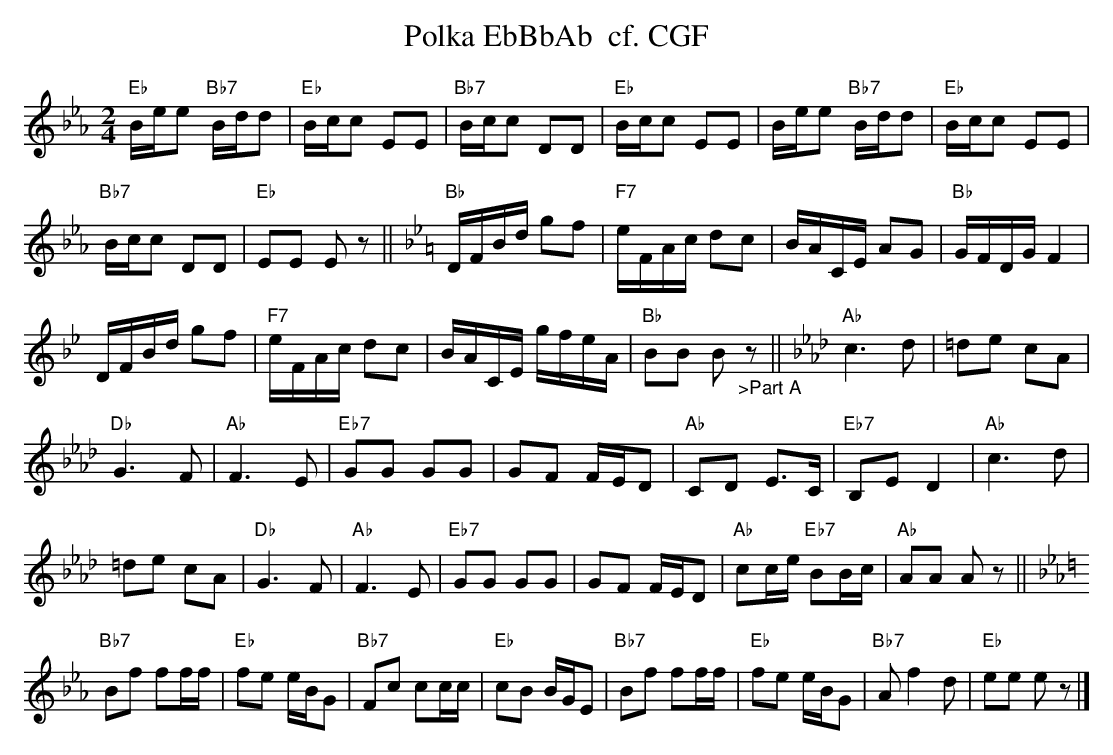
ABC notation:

X:1
T:Polka EbBbAb  cf. CGF
M:2/4
L:1/16
K:Ebmaj%%MIDI gchordon
"Eb"Bee2 "Bb7"Bdd2 | "Eb"Bcc2 E2E2 | "Bb7"Bcc2 D2D2 | "Eb"Bcc2 E2E2 | Bee2 "Bb7"Bdd2 | "Eb"Bcc2 E2E2 |
"Bb7"Bcc2 D2D2 | "Eb"E2E2 E2z2 || [K:Bbmaj] "Bb"DFBd g2f2 | "F7"eFAc d2c2 | BACE A2G2 | "Bb"GFDG F4 |
DFBd g2f2 | "F7"eFAc d2c2 | BACE gfeA | "Bb"B2B2 B2"_>Part A"z2 || [K:Abmaj] [L:1/8] "Ab"c3d | =de cA |
"Db"G3F | "Ab"F3E | "Eb7"GG GG | GF F/2E/2D | "Ab"CD E>C | "Eb7"B,E D2 | "Ab"c3d |
=de cA | "Db"G3F | "Ab"F3E | "Eb7"GG GG | GF F/2E/2D | "Ab"cc/2e/2 "Eb7"BB/2c/2 | "Ab"AA Az || [K:Ebmaj]
"Bb7"Bf ff/2f/2 | "Eb"fe e/2B/2G | "Bb7"Fc cc/2c/2| "Eb"cB B/2G/2E | "Bb7"Bf ff/2f/2 | "Eb"fe e/2B/2G | "Bb7"Af2d | "Eb"ee ez |]
